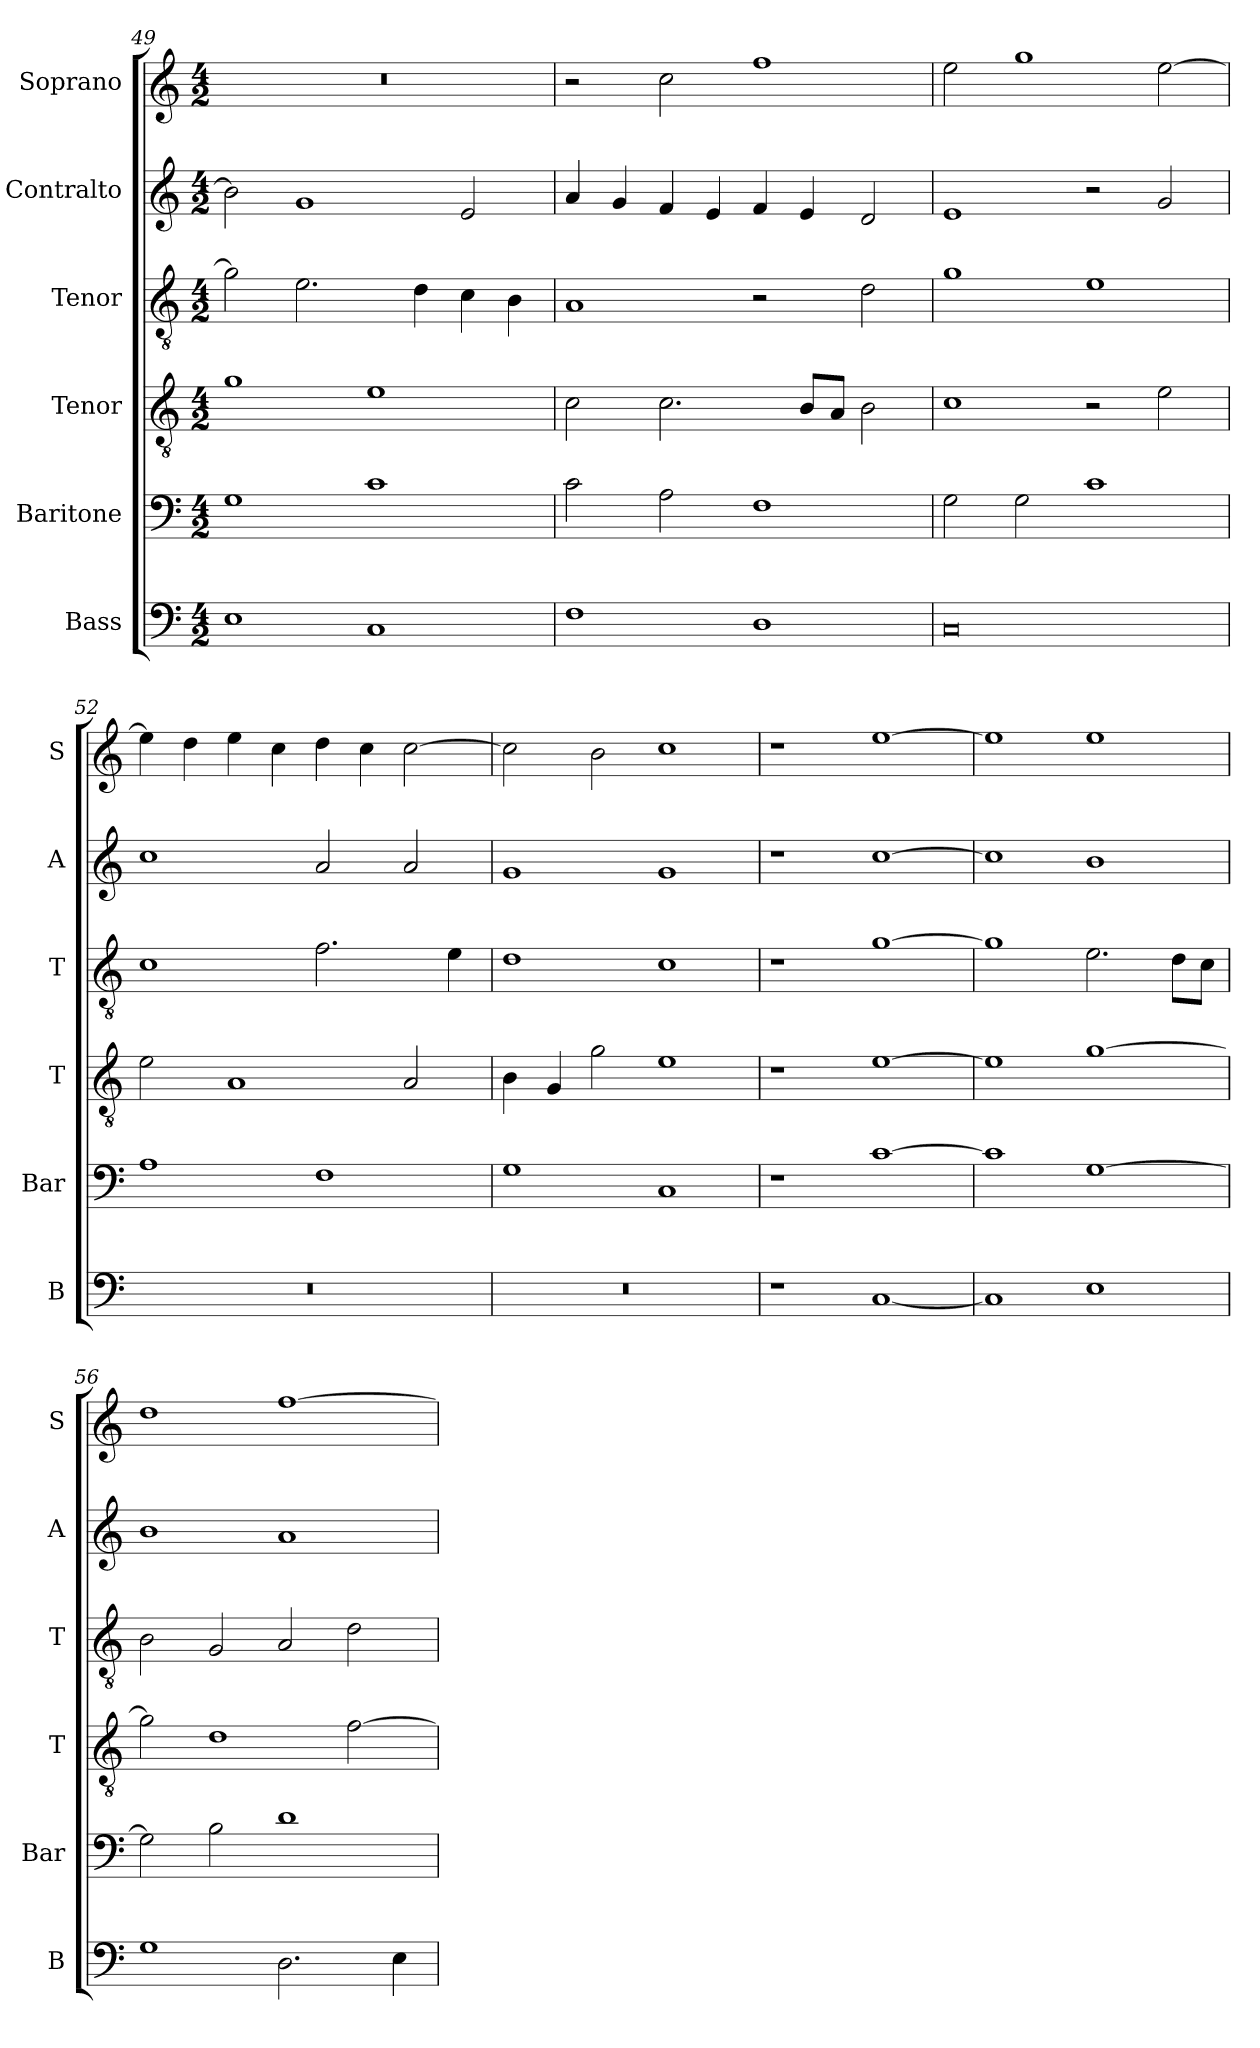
**kern	**kern	**kern	**kern	**kern	**kern
*part6	*part5	*part4	*part3	*part2	*part1
*staff6	*staff5	*staff4	*staff3	*staff2	*staff1
*I"Bass	*I"Baritone	*I"Tenor	*I"Tenor	*I"Contralto	*I"Soprano
*I'B	*I'Bar	*I'T	*I'T	*I'A	*I'S
*clefF4	*clefF4	*clefGv2	*clefGv2	*clefG2	*clefG2
*k[]	*k[]	*k[]	*k[]	*k[]	*k[]
*G:mix	*G:mix	*G:mix	*G:mix	*G:mix	*G:mix
*M4/2	*M4/2	*M4/2	*M4/2	*M4/2	*M4/2
=49	=49	=49	=49	=49	=49
1E	1G	1g	2g]	2b]	0r
.	.	.	2.e	1g	.
1C	1c	1e	.	.	.
.	.	.	4d	.	.
.	.	.	4c	2e	.
.	.	.	4B	.	.
=50	=50	=50	=50	=50	=50
1F	2c	2c	1A	4a	2r
.	.	.	.	4g	.
.	2A	2.c	.	4f	2cc
.	.	.	.	4e	.
1D	1F	.	2r	4f	1ff
.	.	8B/L	.	4e	.
.	.	8A/J	.	.	.
.	.	2B	2d	2d	.
=51	=51	=51	=51	=51	=51
0C	2G	1c	1g	1e	2ee
.	2G	.	.	.	1gg
.	1c	2r	1e	2r	.
.	.	2e	.	2g	[2ee
=52	=52	=52	=52	=52	=52
0r	1A	2e	1c	1cc	4ee]
.	.	.	.	.	4dd
.	.	1A	.	.	4ee
.	.	.	.	.	4cc
.	1F	.	2.f	2a	4dd
.	.	.	.	.	4cc
.	.	2A	.	2a	[2cc
.	.	.	4e	.	.
=53	=53	=53	=53	=53	=53
0r	1G	4B	1d	1g	2cc]
.	.	4G	.	.	.
.	.	2g	.	.	2b
.	1C	1e	1c	1g	1cc
=54	=54	=54	=54	=54	=54
1r	1r	1r	1r	1r	1r
[1C	[1c	[1e	[1g	[1cc	[1ee
=55	=55	=55	=55	=55	=55
1C]	1c]	1e]	1g]	1cc]	1ee]
1E	[1G	[1g	2.e	1b	1ee
.	.	.	8d\L	.	.
.	.	.	8c\J	.	.
=56	=56	=56	=56	=56	=56
1G	2G]	2g]	2B	1b	1dd
.	2B	1d	2G	.	.
2.D	1d	.	2A	1a	[1ff
.	.	[2f	2d	.	.
4E	.	.	.	.	.
=	=	=	=	=	=
*-	*-	*-	*-	*-	*-
